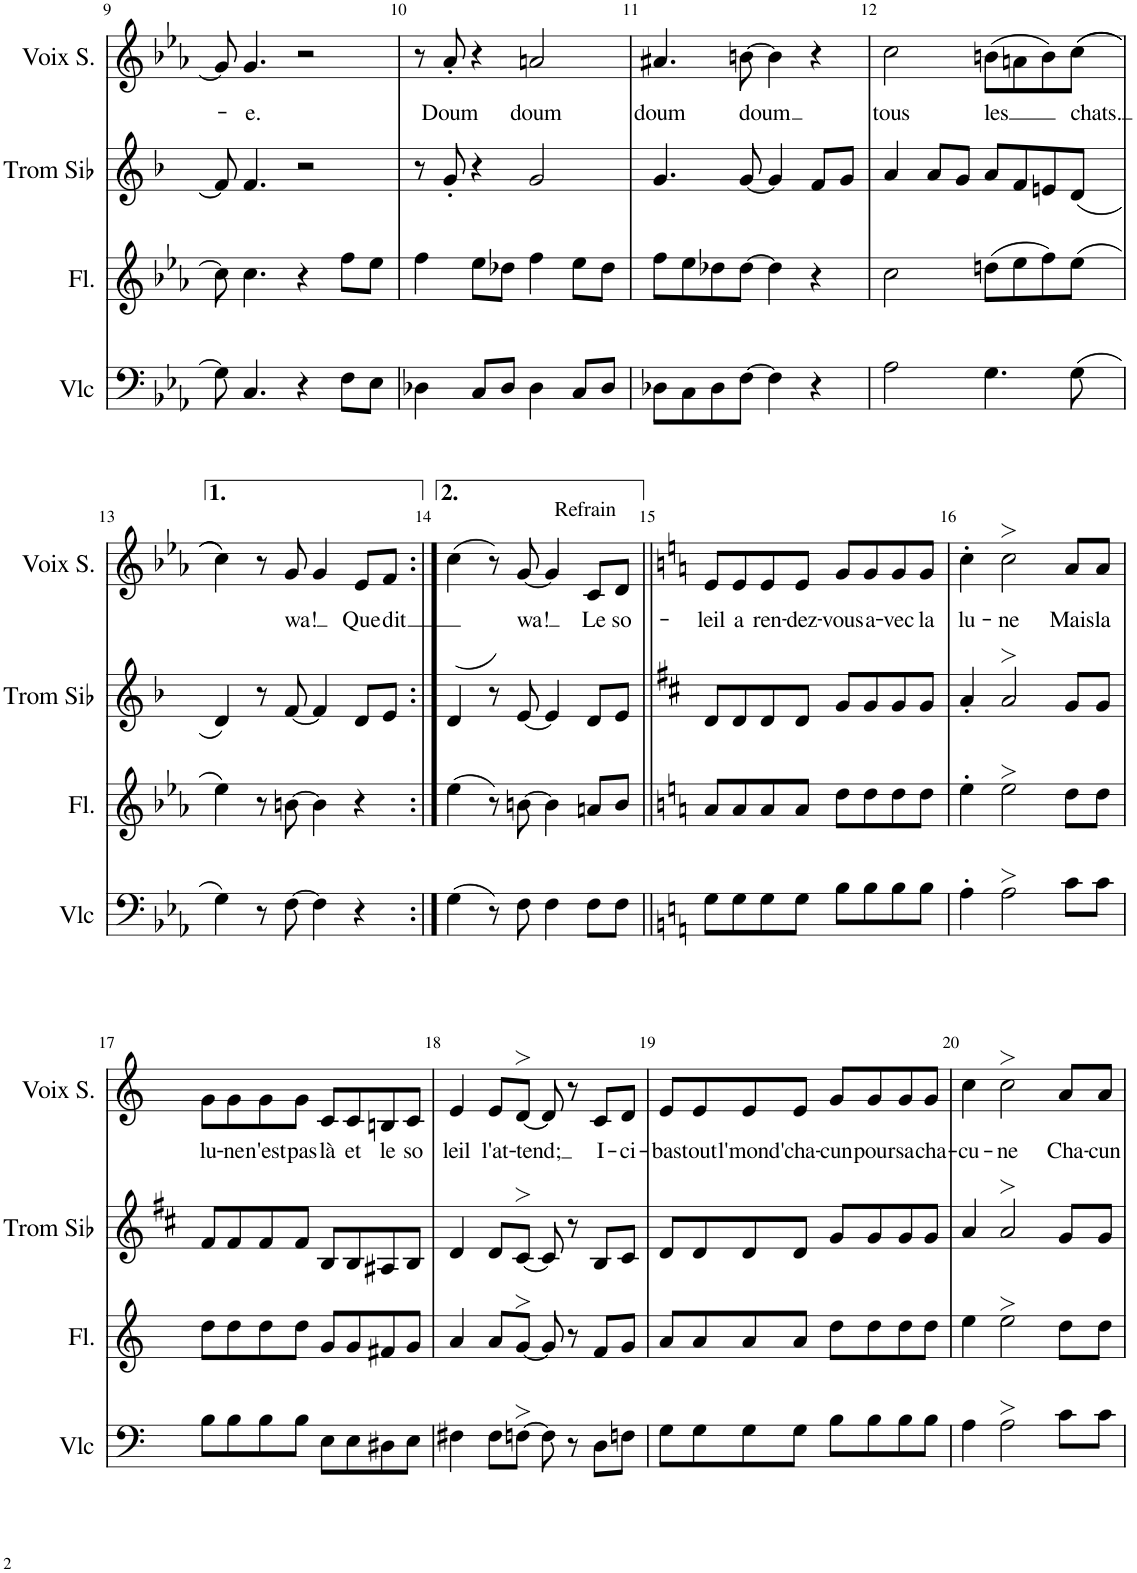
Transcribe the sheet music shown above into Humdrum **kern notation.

**kern	**kern	**kern	**kern	**text
*part4	*part3	*part2	*part1	*part1
*staff4	*staff3	*staff2	*staff1	*staff1
*I"Violoncelle	*I"Flûte	*I"Trompette en Sib	*I"Soprano	*
*I'Vlc	*I'Fl.	*I'Trom Sib	*	*
!!LO:PB:g=z
*clefF4	*clefG2	*clefG2	*clefG2	*
*	*	*Trd1c2	*	*
*k[b-e-a-]	*k[b-e-a-]	*k[b-]	*k[b-e-a-]	*
*M4/4	*M4/4	*M4/4	*M4/4	*
=9	=9	=9	=9	=9
8G\]	8cc\]	8f/]	8g/]	.
!	!	!	!	!LO:LY:b
4.C/	4.cc\	4.f/	4.g/	-e.
4r	4r	2r	2r	.
8F\L	8ff\L	.	.	.
8E-\J	8ee-\J	.	.	.
=10	=10	=10	=10	=10
4D-X\	4ff\	8r	8r	.
!	!	!	!	!LO:LY:b
.	.	8g'/	8a-'/	Doum
8C/L	8ee-\L	4r	4r	.
8D-/J	8dd-X\J	.	.	.
!	!	!	!	!LO:LY:b
4D-\	4ff\	2g/	2an/	doum
8C/L	8ee-\L	.	.	.
8D-/J	8dd-\J	.	.	.
=11	=11	=11	=11	=11
!	!	!	!	!LO:LY:b
8D-X\L	8ff\L	4.g/	4.a#X/	doum
8C\	8ee-\	.	.	.
8D-\	8dd-X\	.	.	.
!	!	!	!	!LO:LY:b
[8F\J	[8dd-\J	[8g/	[8bn\	doum
4F\]	4dd-\]	4g/]	4b\]	.
4r	4r	8f/L	4r	.
.	.	8g/J	.	.
=12	=12	=12	=12	=12
!	!	!	!	!LO:LY:b
2A-\	2cc\	4a/	2cc\	tous
.	.	8a/L	.	.
.	.	8g/J	.	.
!	!	!	!	!LO:LY:b
4.G\	(8ddn\L	8a/L	(8bn\L	les
.	8ee-\	8f/	8an\	.
.	8ff\)	8en/	8b\)	.
!	!	!	!	!LO:LY:b
(8G\	(8ee-\J	(8d/J	((8cc\J	chats.
!!LO:LB:g=z
=13	=13	=13	=13	=13
4G\)	4ee-\)	4d/)	4cc\))	.
8r	8r	8r	8r	.
!	!	!	!	!LO:LY:b
[8F\	[8bn\	[8f/	8g/	wa!
!	!	!	!LO:TX:a:t=Refrain	!
4F\]	4b\]	4f/]	4g/	.
!	!	!	!	!LO:LY:b
4r	4r	8d/L	8e-/L	Que
!	!	!	!	!LO:LY:b
.	.	8e/J	8f/J	dit
=14:|!	=14:|!	=14:|!	=14:|!	=14:|!
(4G\	(4ee-\	(4d/	(4cc\	.
8r)	8r)	8r)	8r)	.
!	!	!	!	!LO:LY:b
8F\	[8bn\	[8e/	[8g/	wa!
4F\	4b\]	4e/]	4g/]	.
!	!	!	!	!LO:LY:b
8F\L	8an/L	8d/L	8c/L	Le
!	!	!	!	!LO:LY:b
8F\J	8b/J	8e/J	8d/J	so-
=15||	=15||	=15||	=15||	=15||
*k[]	*k[]	*k[f#c#]	*k[]	*
!	!	!	!	!LO:LY:b
8G\L	8a/L	8d/L	8e/L	-leil
!	!	!	!	!LO:LY:b
8G\	8a/	8d/	8e/	a
!	!	!	!	!LO:LY:b
8G\	8a/	8d/	8e/	ren-
!	!	!	!	!LO:LY:b
8G\J	8a/J	8d/J	8e/J	-dez-
!	!	!	!	!LO:LY:b
8B\L	8dd\L	8g/L	8g/L	-vous
!	!	!	!	!LO:LY:b
8B\	8dd\	8g/	8g/	a-
!	!	!	!	!LO:LY:b
8B\	8dd\	8g/	8g/	-vec
!	!	!	!	!LO:LY:b
8B\J	8dd\J	8g/J	8g/J	la
=16	=16	=16	=16	=16
!	!	!	!	!LO:LY:b
4A'\	4ee'\	4a'/	4cc'\	lu-
!	!	!	!	!LO:LY:b
2A>\	2ee>\	2a>/	2cc>\	-ne
!	!	!	!	!LO:LY:b
8c\L	8dd\L	8g/L	8a/L	Mais
!	!	!	!	!LO:LY:b
8c\J	8dd\J	8g/J	8a/J	la
!!LO:LB:g=z
=17	=17	=17	=17	=17
!	!	!	!	!LO:LY:b
8B\L	8dd\L	8f#/L	8g\L	lu-
!	!	!	!	!LO:LY:b
8B\	8dd\	8f#/	8g\	-ne
!	!	!	!	!LO:LY:b
8B\	8dd\	8f#/	8g\	n'est
!	!	!	!	!LO:LY:b
8B\J	8dd\J	8f#/J	8g\J	pas
!	!	!	!	!LO:LY:b
8E\L	8g/L	8B/L	8c/L	là
!	!	!	!	!LO:LY:b
8E\	8g/	8B/	8c/	et
!	!	!	!	!LO:LY:b
8D#X\	8f#X/	8A#X/	8Bn/	le
!	!	!	!	!LO:LY:b
8E\J	8g/J	8B/J	8c/J	so
=18	=18	=18	=18	=18
!	!	!	!	!LO:LY:b
4F#X\	4a/	4d/	4e/	leil
!	!	!	!	!LO:LY:b
8F#\L	8a/L	8d/L	8e/L	l'at-
!	!	!	!	!LO:LY:b
[8Fn>\J	[8g>/J	[8c#>/J	[8d>/J	-tend;
8F\]	8g/]	8c#/]	8d/]	.
8r	8r	8r	8r	.
!	!	!	!	!LO:LY:b
8D\L	8f/L	8B/L	8c/L	I-
!	!	!	!	!LO:LY:b
8Fn\J	8g/J	8c#/J	8d/J	-ci-
=19	=19	=19	=19	=19
!	!	!	!	!LO:LY:b
8G\L	8a/L	8d/L	8e/L	-bas
!	!	!	!	!LO:LY:b
8G\	8a/	8d/	8e/	tout
!	!	!	!	!LO:LY:b
8G\	8a/	8d/	8e/	l'mond'
!	!	!	!	!LO:LY:b
8G\J	8a/J	8d/J	8e/J	cha-
!	!	!	!	!LO:LY:b
8B\L	8dd\L	8g/L	8g/L	-cun
!	!	!	!	!LO:LY:b
8B\	8dd\	8g/	8g/	pour
!	!	!	!	!LO:LY:b
8B\	8dd\	8g/	8g/	sa
!	!	!	!	!LO:LY:b
8B\J	8dd\J	8g/J	8g/J	cha-
=20	=20	=20	=20	=20
!	!	!	!	!LO:LY:b
4A\	4ee\	4a/	4cc\	-cu-
!	!	!	!	!LO:LY:b
2A>\	2ee>\	2a>/	2cc>\	-ne
!	!	!	!	!LO:LY:b
8c\L	8dd\L	8g/L	8a/L	Cha-
!	!	!	!	!LO:LY:b
8c\J	8dd\J	8g/J	8a/J	-cun
=	=	=	=	=
*-	*-	*-	*-	*-
